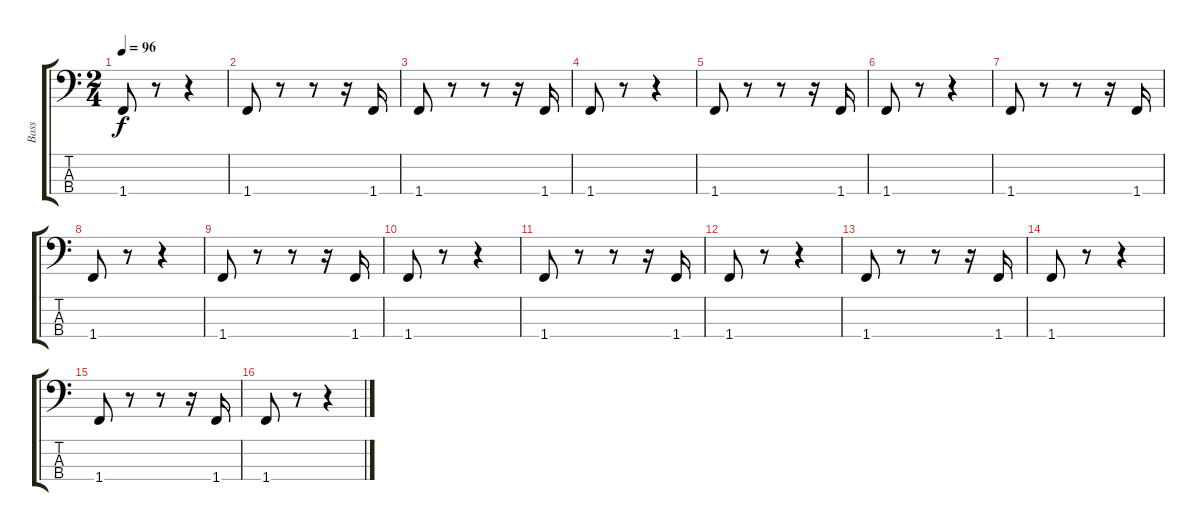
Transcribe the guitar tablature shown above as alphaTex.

\track ("Bass" "Bass") {instrument electricbassfinger}
\staff {score tabs}
\tuning (G2 D2 A1 E1) {hide}
\ts (2 4)
\tempo 96
\clef f4
\ks c
1.4.8{dy f} r.8 r.4 |
1.4.8 r.8 r.8 r.16 1.4.16 |
1.4.8 r.8 r.8 r.16 1.4.16 |
1.4.8 r.8 r.4 |
1.4.8 r.8 r.8 r.16 1.4.16 |
1.4.8 r.8 r.4 |
1.4.8 r.8 r.8 r.16 1.4.16 |
1.4.8 r.8 r.4 |
1.4.8 r.8 r.8 r.16 1.4.16 |
1.4.8 r.8 r.4 |
1.4.8 r.8 r.8 r.16 1.4.16 |
1.4.8 r.8 r.4 |
1.4.8 r.8 r.8 r.16 1.4.16 |
1.4.8 r.8 r.4 |
1.4.8 r.8 r.8 r.16 1.4.16 |
1.4.8 r.8 r.4
